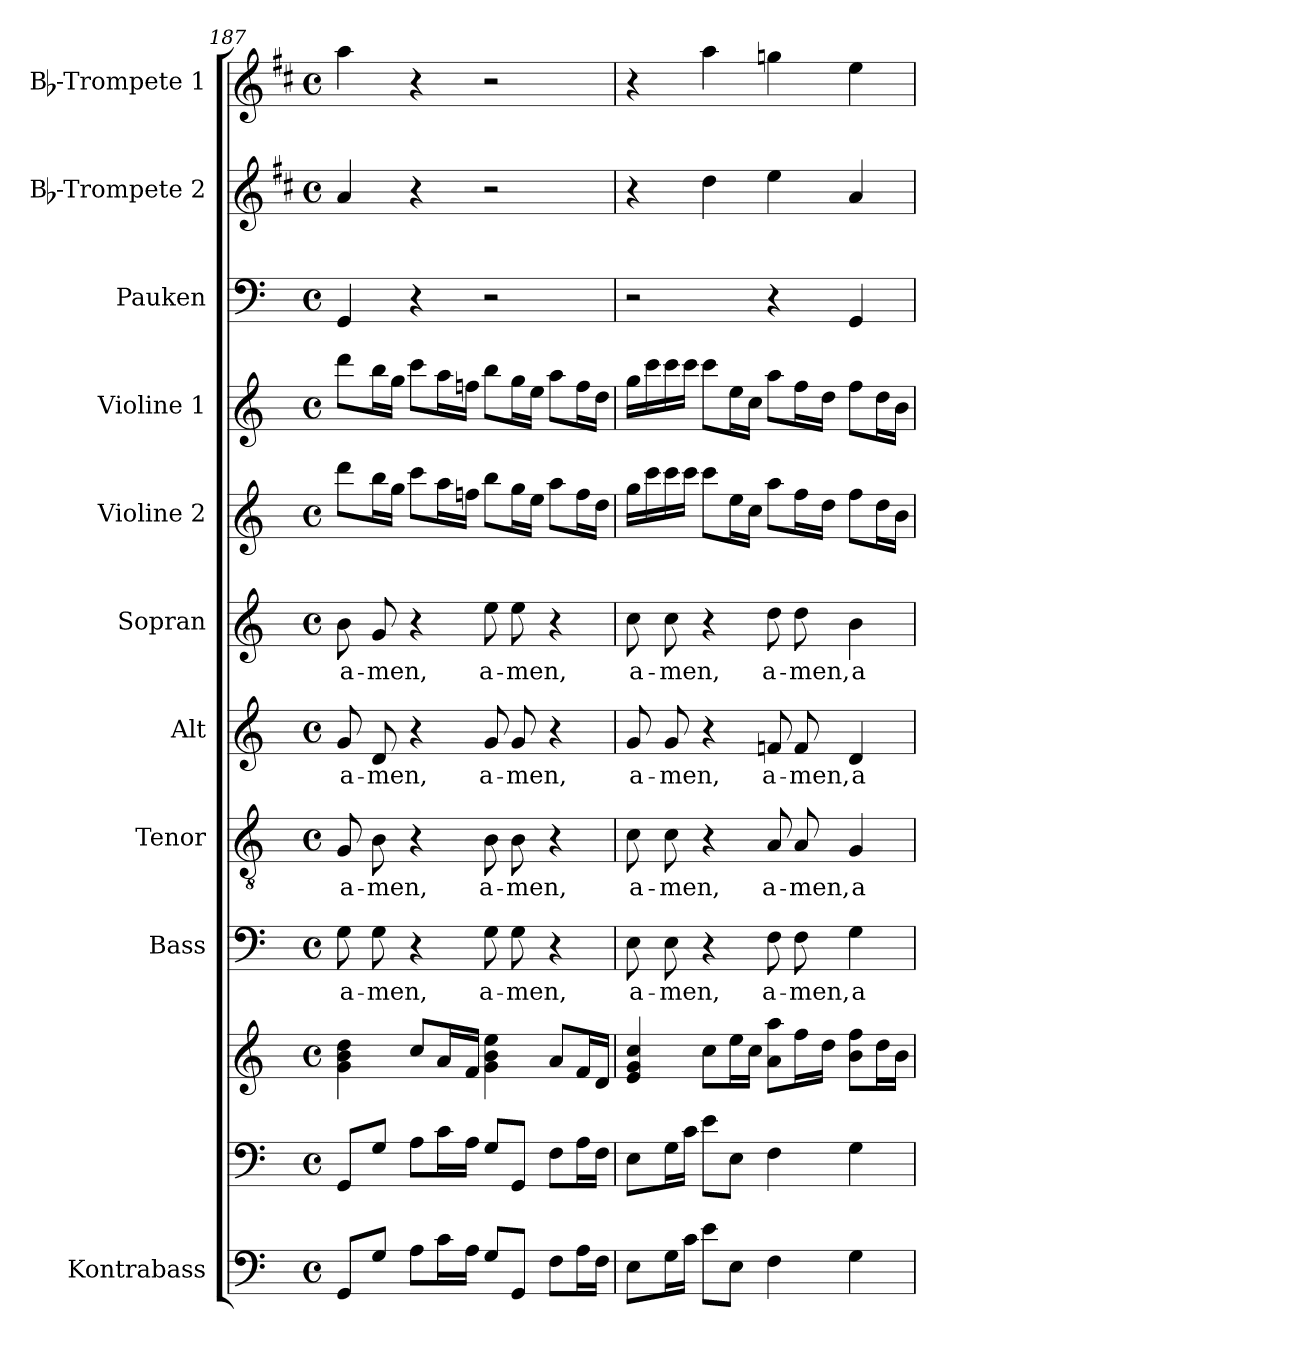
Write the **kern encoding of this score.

**kern	**kern	**kern	**kern	**text	**kern	**text	**kern	**text	**kern	**text	**kern	**kern	**kern	**kern	**kern
*part11	*part10	*part10	*part9	*part9	*part8	*part8	*part7	*part7	*part6	*part6	*part5	*part4	*part3	*part2	*part1
*staff12	*staff11	*staff10	*staff9	*staff9	*staff8	*staff8	*staff7	*staff7	*staff6	*staff6	*staff5	*staff4	*staff3	*staff2	*staff1
*I"Kontrabass	*	*	*I"Bass	*	*I"Tenor	*	*I"Alt	*	*I"Sopran	*	*I"Violine 2	*I"Violine 1	*I"Pauken	*I"Bb-Trompete 2	*I"Bb-Trompete 1
*I'Kb.	*	*	*I'B.	*	*I'T.	*	*I'A.	*	*I'S.	*	*I'Vl. 2	*I'Vl. 1	*I'Pk.	*I'Bb Trp. 2	*I'Bb Trp. 1
*clefF4	*clefF4	*clefG2	*clefF4	*	*clefGv2	*	*clefG2	*	*clefG2	*	*clefG2	*clefG2	*clefF4	*clefG2	*clefG2
*ITrd7c12	*	*	*	*	*	*	*	*	*	*	*	*	*	*ITrd1c2	*ITrd1c2
*k[]	*k[]	*k[]	*k[]	*	*k[]	*	*k[]	*	*k[]	*	*k[]	*k[]	*k[]	*k[]	*k[]
*C:	*C:	*C:	*C:	*	*C:	*	*C:	*	*C:	*	*C:	*C:	*C:	*C:	*C:
*M4/4	*M4/4	*M4/4	*M4/4	*	*M4/4	*	*M4/4	*	*M4/4	*	*M4/4	*M4/4	*M4/4	*M4/4	*M4/4
*met(c)	*met(c)	*met(c)	*met(c)	*	*met(c)	*	*met(c)	*	*met(c)	*	*met(c)	*met(c)	*met(c)	*met(c)	*met(c)
=187	=187	=187	=187	=187	=187	=187	=187	=187	=187	=187	=187	=187	=187	=187	=187
!	!	!	!	!LO:LY:b	!	!LO:LY:b	!	!LO:LY:b	!	!LO:LY:b	!	!	!	!	!
8GGG/L	8GG/L	4g\ 4b\ 4dd\	8G\	a-	8G/	a-	8g/	a-	8b\	a-	8ddd\L	8ddd\L	4GG/	4g/	4gg\
!	!	!	!	!LO:LY:b	!	!LO:LY:b	!	!LO:LY:b	!	!LO:LY:b	!	!	!	!	!
8GG/J	8G/J	.	8G\	-men,	8B\	-men,	8d/	-men,	8g/	-men,	16bb\L	16bb\L	.	.	.
.	.	.	.	.	.	.	.	.	.	.	16gg\JJ	16gg\JJ	.	.	.
8AA\L	8A\L	8cc/L	4r	.	4r	.	4r	.	4r	.	8ccc\L	8ccc\L	4r	4r	4r
16C\L	16c\L	16a/L	.	.	.	.	.	.	.	.	16aa\L	16aa\L	.	.	.
16AA\JJ	16A\JJ	16f/JJ	.	.	.	.	.	.	.	.	16ffn\JJ	16ffn\JJ	.	.	.
!	!	!	!	!LO:LY:b	!	!LO:LY:b	!	!LO:LY:b	!	!LO:LY:b	!	!	!	!	!
8GG/L	8G/L	4g\ 4b\ 4ee\	8G\	a-	8B\	a-	8g/	a-	8ee\	a-	8bb\L	8bb\L	2r	2r	2r
!	!	!	!	!LO:LY:b	!	!LO:LY:b	!	!LO:LY:b	!	!LO:LY:b	!	!	!	!	!
8GGG/J	8GG/J	.	8G\	-men,	8B\	-men,	8g/	-men,	8ee\	-men,	16gg\L	16gg\L	.	.	.
.	.	.	.	.	.	.	.	.	.	.	16ee\JJ	16ee\JJ	.	.	.
8FF\L	8F\L	8a/L	4r	.	4r	.	4r	.	4r	.	8aa\L	8aa\L	.	.	.
16AA\L	16A\L	16f/L	.	.	.	.	.	.	.	.	16ff\L	16ff\L	.	.	.
16FF\JJ	16F\JJ	16d/JJ	.	.	.	.	.	.	.	.	16dd\JJ	16dd\JJ	.	.	.
!!LO:PB:g=z
=188	=188	=188	=188	=188	=188	=188	=188	=188	=188	=188	=188	=188	=188	=188	=188
!	!	!	!	!LO:LY:b	!	!LO:LY:b	!	!LO:LY:b	!	!LO:LY:b	!	!	!	!	!
8EE\L	8E\L	4e/ 4g/ 4cc/	8E\	a-	8c\	a-	8g/	a-	8cc\	a-	16gg\LL	16gg\LL	2r	4r	4r
.	.	.	.	.	.	.	.	.	.	.	16ccc\	16ccc\	.	.	.
!	!	!	!	!LO:LY:b	!	!LO:LY:b	!	!LO:LY:b	!	!LO:LY:b	!	!	!	!	!
16GG\L	16G\L	.	8E\	-men,	8c\	-men,	8g/	-men,	8cc\	-men,	16ccc\	16ccc\	.	.	.
16C\JJ	16c\JJ	.	.	.	.	.	.	.	.	.	16ccc\JJ	16ccc\JJ	.	.	.
8E\L	8e\L	8cc\L	4r	.	4r	.	4r	.	4r	.	8ccc\L	8ccc\L	.	4cc\	4gg\
8EE\J	8E\J	16ee\L	.	.	.	.	.	.	.	.	16ee\L	16ee\L	.	.	.
.	.	16cc\JJ	.	.	.	.	.	.	.	.	16cc\JJ	16cc\JJ	.	.	.
!	!	!	!	!LO:LY:b	!	!LO:LY:b	!	!LO:LY:b	!	!LO:LY:b	!	!	!	!	!
4FF\	4F\	8a\ 8aa\L	8F\	a-	8A/	a-	8fn/	a-	8dd\	a-	8aa\L	8aa\L	4r	4dd\	4ffn\
!	!	!	!	!LO:LY:b	!	!LO:LY:b	!	!LO:LY:b	!	!LO:LY:b	!	!	!	!	!
.	.	16ff\L	8F\	-men,	8A/	-men,	8f/	-men,	8dd\	-men,	16ff\L	16ff\L	.	.	.
.	.	16dd\JJ	.	.	.	.	.	.	.	.	16dd\JJ	16dd\JJ	.	.	.
!	!	!	!	!LO:LY:b	!	!LO:LY:b	!	!LO:LY:b	!	!LO:LY:b	!	!	!	!	!
4GG\	4G\	8b\ 8ff\L	4G\	a-	4G/	a-	4d/	a-	4b\	a-	8ff\L	8ff\L	4GG/	4g/	4dd\
.	.	16dd\L	.	.	.	.	.	.	.	.	16dd\L	16dd\L	.	.	.
.	.	16b\JJ	.	.	.	.	.	.	.	.	16b\JJ	16b\JJ	.	.	.
=	=	=	=	=	=	=	=	=	=	=	=	=	=	=	=
*-	*-	*-	*-	*-	*-	*-	*-	*-	*-	*-	*-	*-	*-	*-	*-
